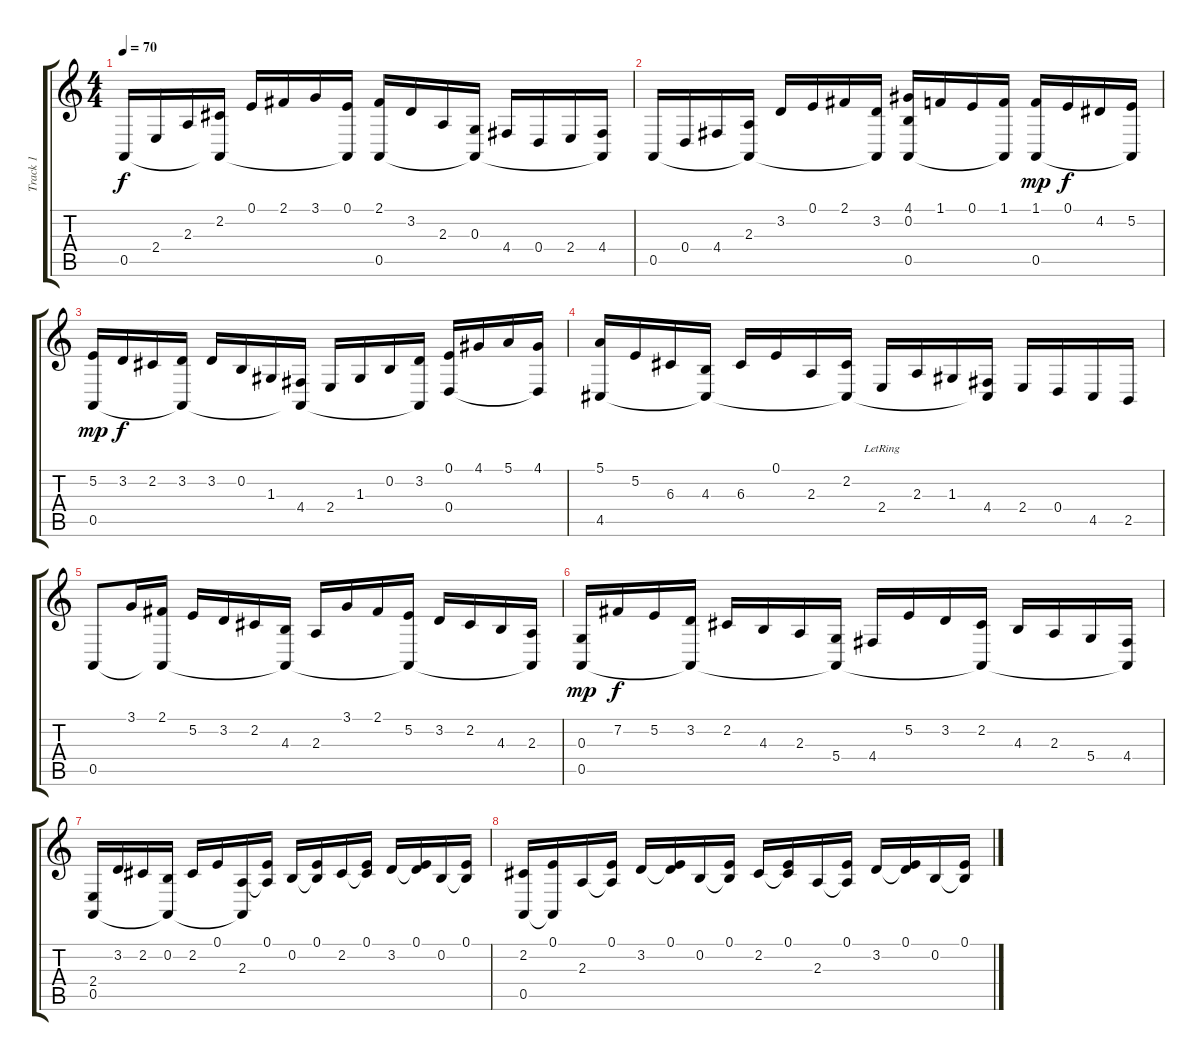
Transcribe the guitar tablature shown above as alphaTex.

\track ("Track 1" "Track 1") {instrument cello}
\staff {score tabs}
\tuning (E4 B3 G3 D3 A2 D2) {hide}
\ts (4 4)
\tempo 70
\clef g2
\ks c
0.5.16{dy f} 2.4.16 2.3.16 (2.2 0.5{t}).16 0.1.16 2.1.16 3.1.16 (0.1 0.5{t}).16 (2.1 0.5).16 3.2.16 2.3.16 (0.3 0.5{t}).16 4.4.16 0.4.16 2.4.16 (4.4 0.5{t}).16 |
0.5.16 0.4.16 4.4.16 (2.3 0.5{t}).16 3.2.16 0.1.16 2.1.16 (3.2 0.5{t}).16 (4.1 0.2 0.5).16 1.1.16 0.1.16 (1.1 0.5{t}).16 (1.1 0.5).16{dy mp} 0.1.16{dy f} 4.2.16 (5.2 0.5{t}).16 |
(5.2 0.5).16{dy mp} 3.2.16{dy f} 2.2.16 (3.2 0.5{t}).16 3.2.16 0.2.16 1.3.16 (4.4 0.5{t}).16 2.4.16 1.3.16 0.2.16 (3.2 0.5{t}).16 (0.1 0.4).16 4.1.16 5.1.16 (4.1 0.4{t}).16 |
(5.1 4.5).16 5.2.16 6.3.16 (4.3 4.5{t}).16 6.3.16 0.1.16 2.3.16 (2.2 4.5{t}).16 2.4{lr}.16 2.3.16 1.3.16 (4.4 4.5{t}).16 2.4.16 0.4.16 4.5.16 2.5.16 |
0.5.8 3.1.16 (2.1 0.5{t}).16 5.2.16 3.2.16 2.2.16 (4.3 0.5{t}).16 2.3.16 3.1.16 2.1.16 (5.2 0.5{t}).16 3.2.16 2.2.16 4.3.16 (2.3 0.5{t}).16 |
(0.3 0.5).16{dy mp} 7.2.16{dy f} 5.2.16 (3.2 0.5{t}).16 2.2.16 4.3.16 2.3.16 (5.4 0.5{t}).16 4.4.16 5.2.16 3.2.16 (2.2 0.5{t}).16 4.3.16 2.3.16 5.4.16 (4.4 0.5{t}).16 |
(2.4 0.5).16 3.2.16 2.2.16 (0.2 0.5{t}).16 2.2.16 0.1.16 (2.3 0.5{t}).16 (0.1 2.3{t}).16 0.2.16 (0.1 0.2{t}).16 2.2.16 (0.1 2.2{t}).16 3.2.16 (0.1 3.2{t}).16 0.2.16 (0.1 0.2{t}).16 |
(2.2 0.5).16 (0.1 0.5{t}).16 2.3.16 (0.1 2.3{t}).16 3.2.16 (0.1 3.2{t}).16 0.2.16 (0.1 0.2{t}).16 2.2.16 (0.1 2.2{t}).16 2.3.16 (0.1 2.3{t}).16 3.2.16 (0.1 3.2{t}).16 0.2.16 (0.1 0.2{t}).16
